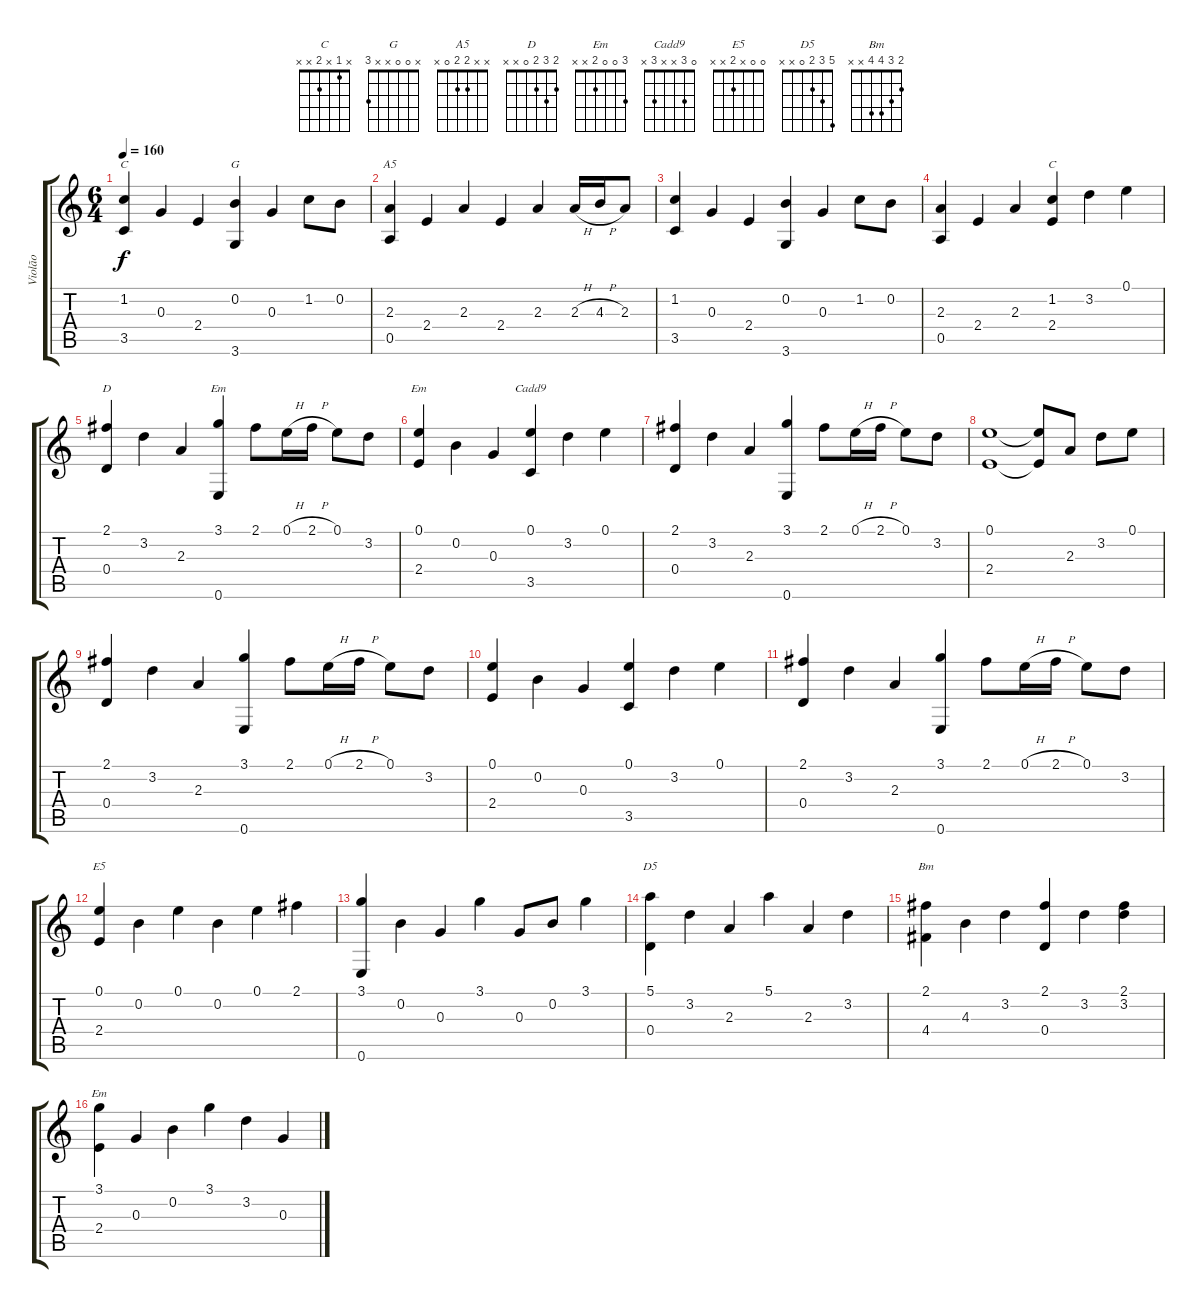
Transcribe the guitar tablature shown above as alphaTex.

\track ("Violão" "Violão") {instrument acousticguitarsteel}
\staff {score tabs}
\tuning (E4 B3 G3 D3 A2 E2) {hide}
\chord ("C" x 1 0 2 3 x)
\chord ("G" x 0 0 x x 3)
\chord ("A5" x x 2 2 0 x)
\chord ("C" x 1 x 2 x x)
\chord ("D" 2 3 2 0 x x)
\chord ("Em" 3 x x x x 0)
\chord ("Em" 0 0 0 2 x x)
\chord ("Cadd9" 0 3 x x 3 x)
\chord ("E5" 0 0 x 2 x x)
\chord ("D5" 5 3 2 0 x x)
\chord ("Bm" 2 3 4 4 x x)
\chord ("Em" 3 0 0 2 x x)
\ts (6 4)
\tempo 160
\clef g2
\ks c
(1.2 3.5).4{ch "C" dy f} 0.3.4 2.4.4 (0.2 3.6).4{ch "G"} 0.3.4 1.2.8 0.2.8 |
(2.3 0.5).4{ch "A5"} 2.4.4 2.3.4 2.4.4 2.3.4 2.3{h}.16 4.3{h}.16 2.3.8 |
(1.2 3.5).4 0.3.4 2.4.4 (0.2 3.6).4 0.3.4 1.2.8 0.2.8 |
(2.3 0.5).4 2.4.4 2.3.4 (1.2 2.4).4{ch "C"} 3.2.4 0.1.4 |
(2.1 0.4).4{ch "D"} 3.2.4 2.3.4 (3.1 0.6).4{ch "Em"} 2.1.8 0.1{h}.16 2.1{h}.16 0.1.8 3.2.8 |
(0.1 2.4).4{ch "Em"} 0.2.4 0.3.4 (0.1 3.5).4{ch "Cadd9"} 3.2.4 0.1.4 |
(2.1 0.4).4 3.2.4 2.3.4 (3.1 0.6).4 2.1.8 0.1{h}.16 2.1{h}.16 0.1.8 3.2.8 |
(0.1 2.4).1 (0.1{t} 2.4{t}).8 2.3.8 3.2.8 0.1.8 |
(2.1 0.4).4 3.2.4 2.3.4 (3.1 0.6).4 2.1.8 0.1{h}.16 2.1{h}.16 0.1.8 3.2.8 |
(0.1 2.4).4 0.2.4 0.3.4 (0.1 3.5).4 3.2.4 0.1.4 |
(2.1 0.4).4 3.2.4 2.3.4 (3.1 0.6).4 2.1.8 0.1{h}.16 2.1{h}.16 0.1.8 3.2.8 |
(0.1 2.4).4{ch "E5"} 0.2.4 0.1.4 0.2.4 0.1.4 2.1.4 |
(3.1 0.6).4 0.2.4 0.3.4 3.1.4 0.3.8 0.2.8 3.1.4 |
(5.1 0.4).4{ch "D5"} 3.2.4 2.3.4 5.1.4 2.3.4 3.2.4 |
(2.1 4.4).4{ch "Bm"} 4.3.4 3.2.4 (2.1 0.4).4 3.2.4 (2.1 3.2).4 |
(3.1 2.4).4{ch "Em"} 0.3.4 0.2.4 3.1.4 3.2.4 0.3.4
